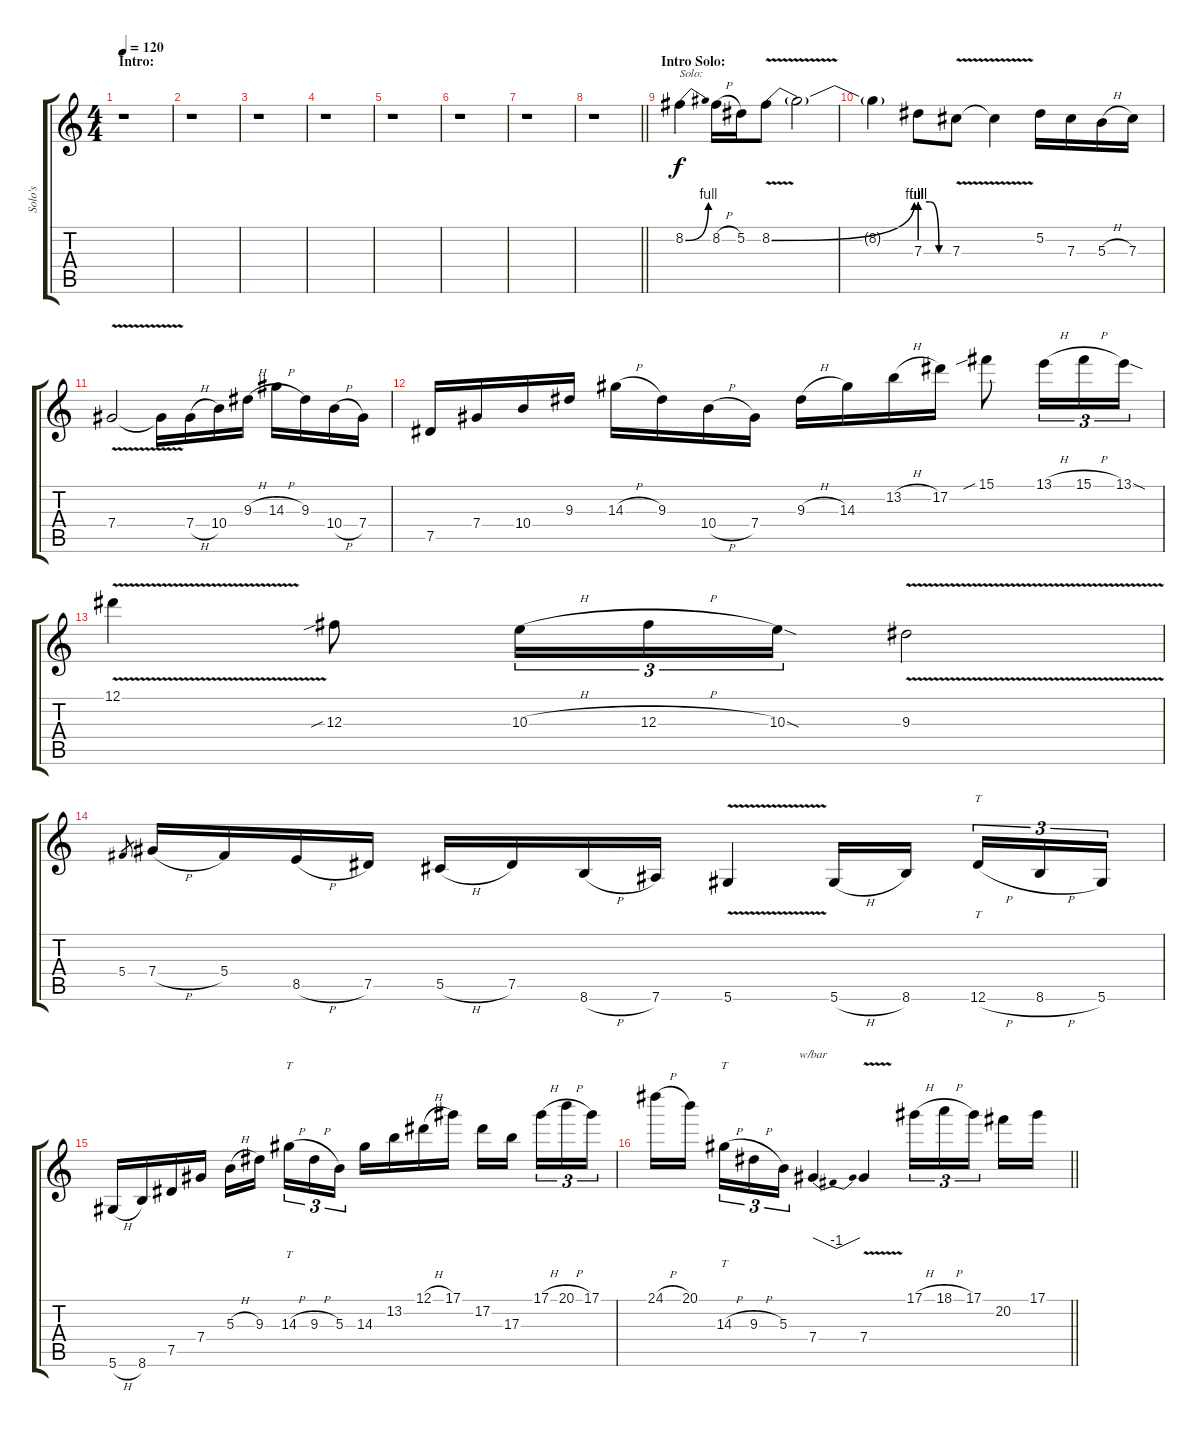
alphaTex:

\track ("Solo's" "Solo's") {instrument distortionguitar}
\staff {score tabs}
\tuning (Eb4 Bb3 Gb3 Db3 Ab2 Eb2) {hide}
\ts (4 4)
\section ("" "Intro:")
\tempo 120
\clef g2
\ks c
r.1{dy f instrument distortionguitar} |
r.1 |
r.1 |
r.1 |
r.1 |
r.1 |
r.1 |
\barLineRight lightlight
r.1 |
\section ("" "Intro Solo:")
8.2{be (bend 0 0 60 4)}.4{txt "Solo:"} 8.2{h}.16 5.2.16 8.2{be (bend 0 0 60 4) v}.8 8.2{t}.2 |
8.2{t}.4 7.3{be (custom 0 4 20 4 40 0 60 0)}.8 7.3{v}.8 7.3{t}.4 5.2.16 7.3.16 5.3{h}.16 7.3.16 |
7.4{v}.2 7.4{t}.16 7.4{h}.16 10.4.16 9.3{h}.16 14.3{h}.16 9.3.16 10.4{h}.16 7.4.16 |
7.5.16 7.4.16 10.4.16 9.3.16 14.3{h}.16 9.3.16 10.4{h}.16 7.4.16 9.3{h}.16 14.3.16 13.2{h}.16 17.2.16 15.1{sib}.8 13.1{h}.16{tu (3 2)} 15.1{h}.16{tu (3 2)} 13.1{sod}.16{tu (3 2)} |
12.1{v}.4 12.3{sib}.8 10.3{h}.16{tu (3 2)} 12.3{h}.16{tu (3 2)} 10.3{sod}.16{tu (3 2)} 9.3{v}.2 |
5.4.8{gr} 7.4{h}.16 5.4.16 8.5{h}.16 7.5.16 5.5{h}.16 7.5.16 8.6{h}.16 7.6.16 5.6{v}.4 5.6{h}.16 8.6.16 12.6{h}.16{tt tu (3 2)} 8.6{h}.16{tu (3 2)} 5.6.16{tu (3 2)} |
5.6{h}.16 8.6.16 7.5.16 7.4.16 5.3{h}.16 9.3.16 14.3{h}.16{tt tu (3 2)} 9.3{h}.16{tu (3 2)} 5.3.16{tu (3 2)} 14.3.16 13.2.16 12.1{h}.16 17.1.16 17.2.16 17.3.16 17.1{h}.16{tu (3 2)} 20.1{h}.16{tu (3 2)} 17.1.16{tu (3 2)} |
\barLineRight lightlight
24.1{h}.16 20.1.16 14.3{h}.16{tt tu (3 2)} 9.3{h}.16{tu (3 2)} 5.3.16{tu (3 2)} 7.4.4{tbe (dip default 0 0 30 -4 60 0)} 7.4{v}.4 17.1{h}.16{tu (3 2)} 18.1{h}.16{tu (3 2)} 17.1.16{tu (3 2)} 20.2.16 17.1.16
